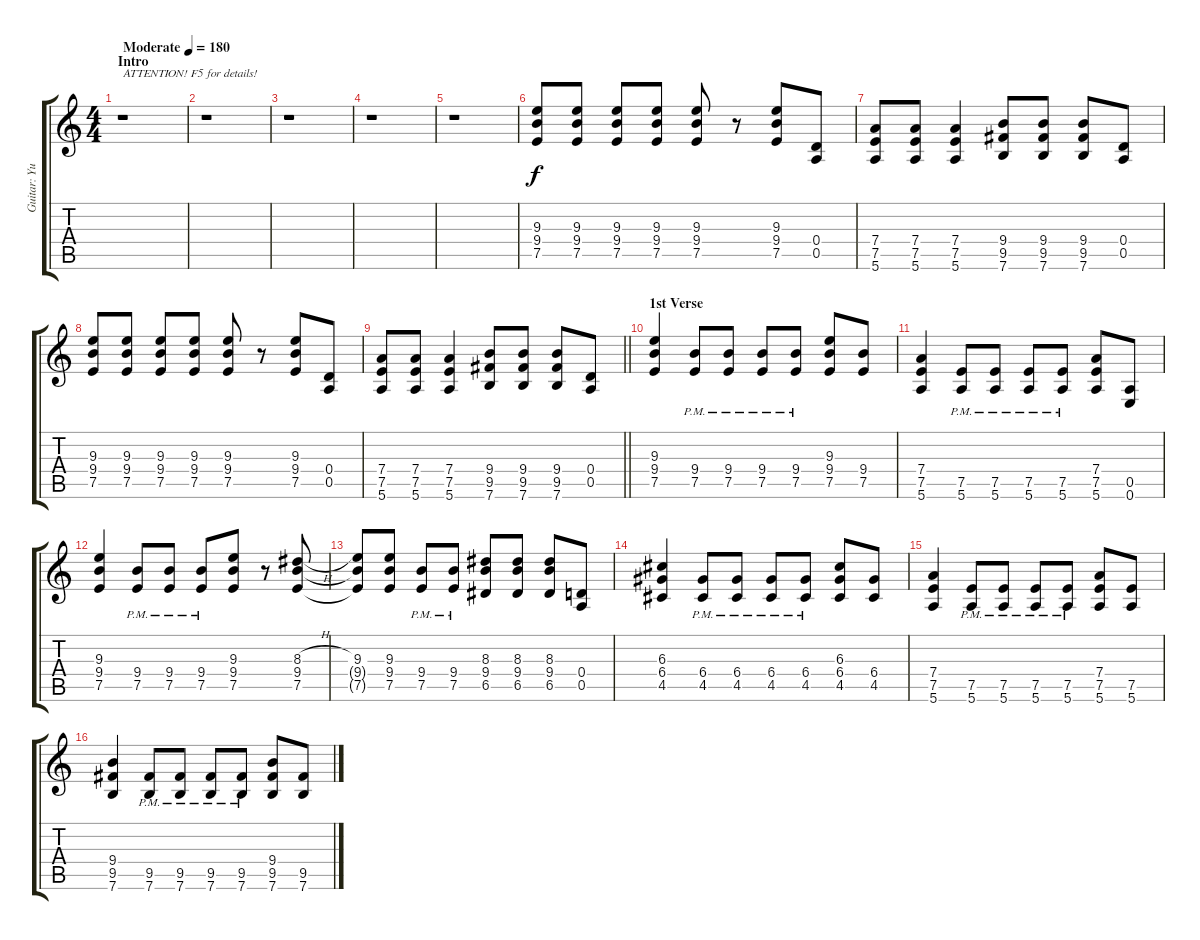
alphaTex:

\track ("Guitar: Yui Hirasawa" "Guitar: Yu") {instrument overdrivenguitar}
\staff {score tabs}
\tuning (E4 B3 G3 D3 A2 E2) {hide}
\ts (4 4)
\section ("" "Intro")
\tempo (180 "Moderate")
\clef g2
\ks c
r.1{txt "ATTENTION! F5 for details!" dy f instrument overdrivenguitar} |
r.1 |
r.1 |
r.1 |
r.1 |
(9.3 9.4 7.5).8 (9.3 9.4 7.5).8 (9.3 9.4 7.5).8 (9.3 9.4 7.5).8 (9.3 9.4 7.5).8 r.8 (9.3 9.4 7.5).8 (0.4 0.5).8 |
(7.4 7.5 5.6).8 (7.4 7.5 5.6).8 (7.4 7.5 5.6).4 (9.4 9.5 7.6).8 (9.4 9.5 7.6).8 (9.4 9.5 7.6).8 (0.4 0.5).8 |
(9.3 9.4 7.5).8 (9.3 9.4 7.5).8 (9.3 9.4 7.5).8 (9.3 9.4 7.5).8 (9.3 9.4 7.5).8 r.8 (9.3 9.4 7.5).8 (0.4 0.5).8 |
\barLineRight lightlight
(7.4 7.5 5.6).8 (7.4 7.5 5.6).8 (7.4 7.5 5.6).4 (9.4 9.5 7.6).8 (9.4 9.5 7.6).8 (9.4 9.5 7.6).8 (0.4 0.5).8 |
\section ("" "1st Verse")
(9.3 9.4 7.5).4 (9.4{pm} 7.5{pm}).8 (9.4{pm} 7.5{pm}).8 (9.4{pm} 7.5{pm}).8 (9.4{pm} 7.5{pm}).8 (9.3 9.4 7.5).8 (9.4 7.5).8 |
(7.4 7.5 5.6).4 (7.5{pm} 5.6{pm}).8 (7.5{pm} 5.6{pm}).8 (7.5{pm} 5.6{pm}).8 (7.5{pm} 5.6{pm}).8 (7.4 7.5 5.6).8 (0.5 0.6).8 |
(9.3 9.4 7.5).4 (9.4{pm} 7.5{pm}).8 (9.4{pm} 7.5{pm}).8 (9.4{pm} 7.5{pm}).8 (9.3 9.4 7.5).8 r.8 (8.3{h} 9.4 7.5).8 |
(9.3 9.4{t} 7.5{t}).8 (9.3 9.4 7.5).8 (9.4{pm} 7.5{pm}).8 (9.4{pm} 7.5{pm}).8 (8.3 9.4 6.5).8 (8.3 9.4 6.5).8 (8.3 9.4 6.5).8 (0.4 0.5).8 |
(6.3 6.4 4.5).4 (6.4{pm} 4.5{pm}).8 (6.4{pm} 4.5{pm}).8 (6.4{pm} 4.5{pm}).8 (6.4{pm} 4.5{pm}).8 (6.3 6.4 4.5).8 (6.4 4.5).8 |
(7.4 7.5 5.6).4 (7.5{pm} 5.6{pm}).8 (7.5{pm} 5.6{pm}).8 (7.5{pm} 5.6{pm}).8 (7.5{pm} 5.6{pm}).8 (7.4 7.5 5.6).8 (7.5 5.6).8 |
(9.4 9.5 7.6).4 (9.5{pm} 7.6{pm}).8 (9.5{pm} 7.6{pm}).8 (9.5{pm} 7.6{pm}).8 (9.5{pm} 7.6{pm}).8 (9.4 9.5 7.6).8 (9.5 7.6).8
